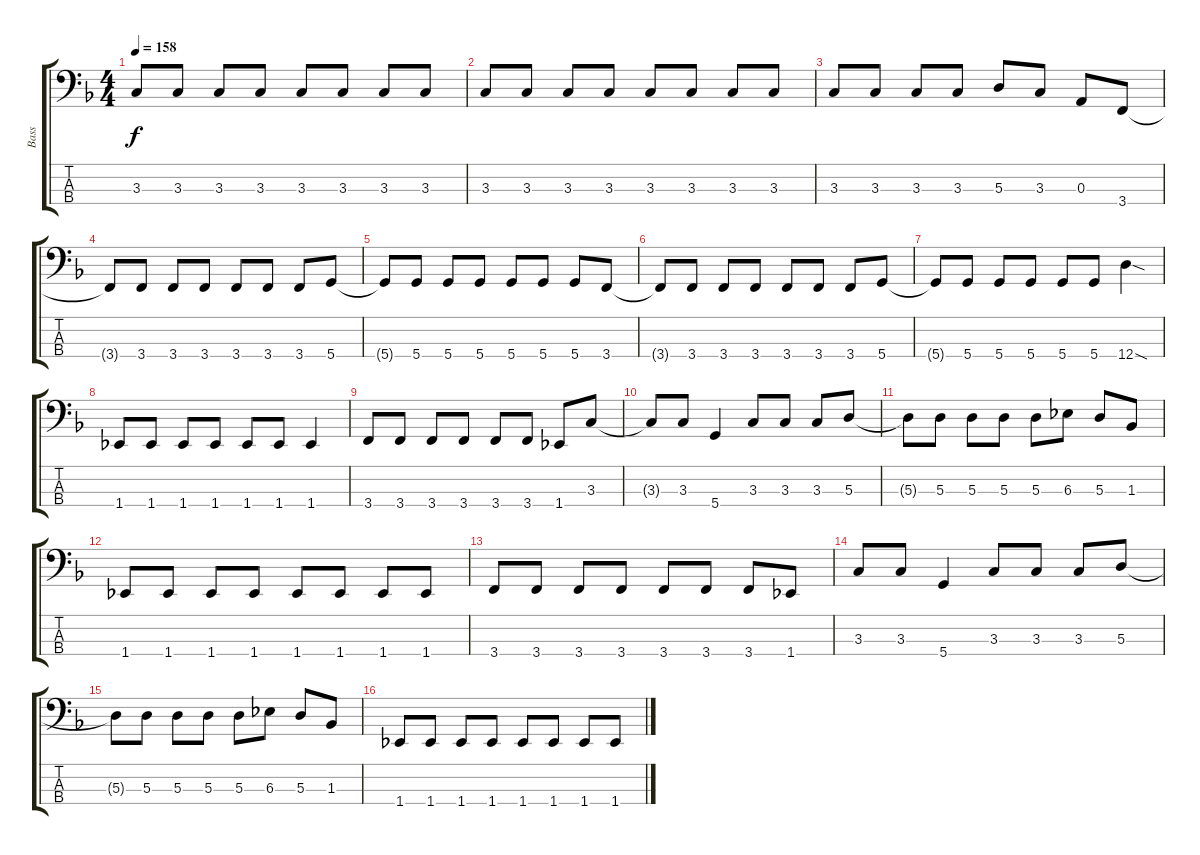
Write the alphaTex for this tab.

\track ("Bass" "Bass") {instrument electricbassfinger}
\staff {score tabs}
\tuning (G2 D2 A1 D1) {hide}
\ts (4 4)
\tempo 158
\clef f4
\ks f
3.3.8{dy f} 3.3.8 3.3.8 3.3.8 3.3.8 3.3.8 3.3.8 3.3.8 |
3.3.8 3.3.8 3.3.8 3.3.8 3.3.8 3.3.8 3.3.8 3.3.8 |
3.3.8 3.3.8 3.3.8 3.3.8 5.3.8 3.3.8 0.3.8 3.4.8 |
3.4{t}.8 3.4.8 3.4.8 3.4.8 3.4.8 3.4.8 3.4.8 5.4.8 |
5.4{t}.8 5.4.8 5.4.8 5.4.8 5.4.8 5.4.8 5.4.8 3.4.8 |
3.4{t}.8 3.4.8 3.4.8 3.4.8 3.4.8 3.4.8 3.4.8 5.4.8 |
5.4{t}.8 5.4.8 5.4.8 5.4.8 5.4.8 5.4.8 12.4{sod}.4 |
1.4.8 1.4.8 1.4.8 1.4.8 1.4.8 1.4.8 1.4.4 |
3.4.8 3.4.8 3.4.8 3.4.8 3.4.8 3.4.8 1.4.8 3.3.8 |
3.3{t}.8 3.3.8 5.4.4 3.3.8 3.3.8 3.3.8 5.3.8 |
5.3{t}.8 5.3.8 5.3.8 5.3.8 5.3.8 6.3.8 5.3.8 1.3.8 |
1.4.8 1.4.8 1.4.8 1.4.8 1.4.8 1.4.8 1.4.8 1.4.8 |
3.4.8 3.4.8 3.4.8 3.4.8 3.4.8 3.4.8 3.4.8 1.4.8 |
3.3.8 3.3.8 5.4.4 3.3.8 3.3.8 3.3.8 5.3.8 |
5.3{t}.8 5.3.8 5.3.8 5.3.8 5.3.8 6.3.8 5.3.8 1.3.8 |
1.4.8 1.4.8 1.4.8 1.4.8 1.4.8 1.4.8 1.4.8 1.4.8
